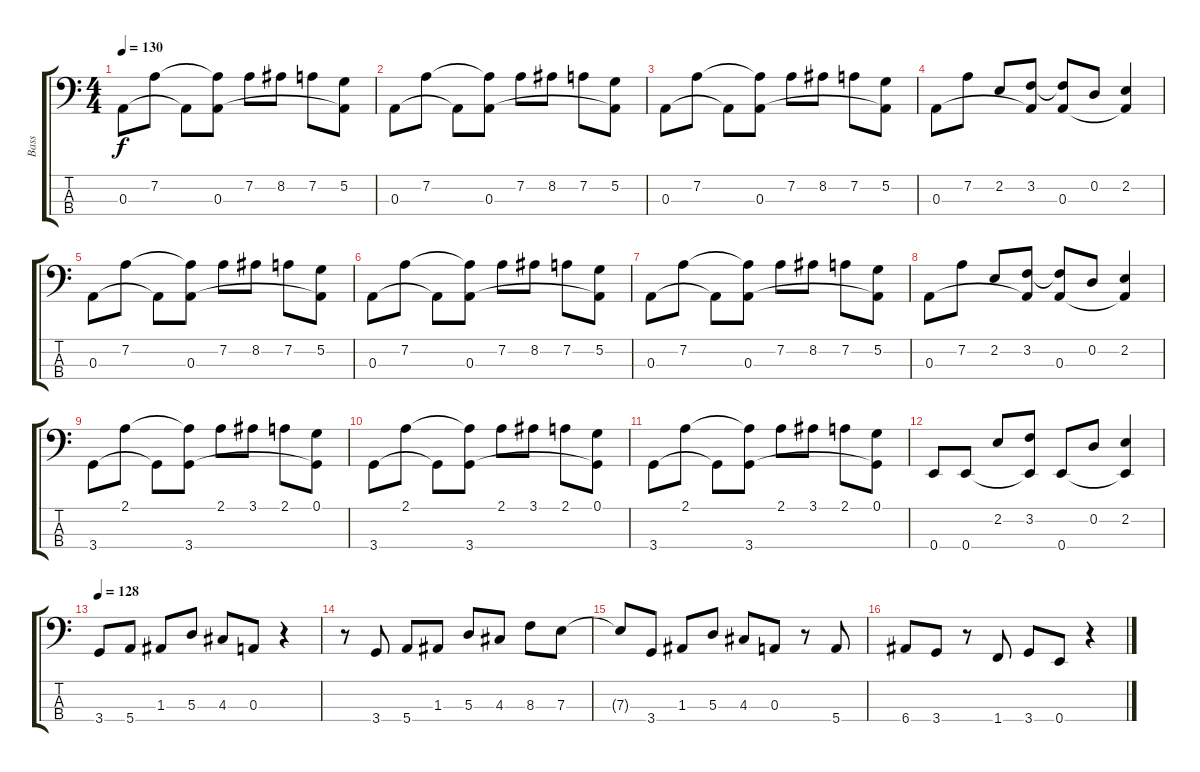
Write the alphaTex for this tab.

\track ("Bass" "Bass") {instrument electricbassfinger}
\staff {score tabs}
\tuning (G2 D2 A1 E1) {hide}
\ts (4 4)
\tempo 130
\clef f4
\ks c
0.3.8{dy f} 7.2.8 0.3{t}.8 (7.2{t} 0.3).8 7.2.8 8.2.8 7.2.8 (5.2 0.3{t}).8 |
0.3.8 7.2.8 0.3{t}.8 (7.2{t} 0.3).8 7.2.8 8.2.8 7.2.8 (5.2 0.3{t}).8 |
0.3.8 7.2.8 0.3{t}.8 (7.2{t} 0.3).8 7.2.8 8.2.8 7.2.8 (5.2 0.3{t}).8 |
0.3.8 7.2.8 2.2.8 (3.2 0.3{t}).8 (3.2{t} 0.3).8 0.2.8 (2.2 0.3{t}).4 |
0.3.8 7.2.8 0.3{t}.8 (7.2{t} 0.3).8 7.2.8 8.2.8 7.2.8 (5.2 0.3{t}).8 |
0.3.8 7.2.8 0.3{t}.8 (7.2{t} 0.3).8 7.2.8 8.2.8 7.2.8 (5.2 0.3{t}).8 |
0.3.8 7.2.8 0.3{t}.8 (7.2{t} 0.3).8 7.2.8 8.2.8 7.2.8 (5.2 0.3{t}).8 |
0.3.8 7.2.8 2.2.8 (3.2 0.3{t}).8 (3.2{t} 0.3).8 0.2.8 (2.2 0.3{t}).4 |
3.4.8 2.1.8 3.4{t}.8 (2.1{t} 3.4).8 2.1.8 3.1.8 2.1.8 (0.1 3.4{t}).8 |
3.4.8 2.1.8 3.4{t}.8 (2.1{t} 3.4).8 2.1.8 3.1.8 2.1.8 (0.1 3.4{t}).8 |
3.4.8 2.1.8 3.4{t}.8 (2.1{t} 3.4).8 2.1.8 3.1.8 2.1.8 (0.1 3.4{t}).8 |
0.4.8 0.4.8 2.2.8 (3.2 0.4{t}).8 0.4.8 0.2.8 (2.2 0.4{t}).4 |
\tempo 128
3.4.8 5.4.8 1.3.8 5.3.8 4.3.8 0.3.8 r.4 |
r.8 3.4.8 5.4.8 1.3.8 5.3.8 4.3.8 8.3.8 7.3.8 |
7.3{t}.8 3.4.8 1.3.8 5.3.8 4.3.8 0.3.8 r.8 5.4.8 |
6.4.8 3.4.8 r.8 1.4.8 3.4.8 0.4.8 r.4
